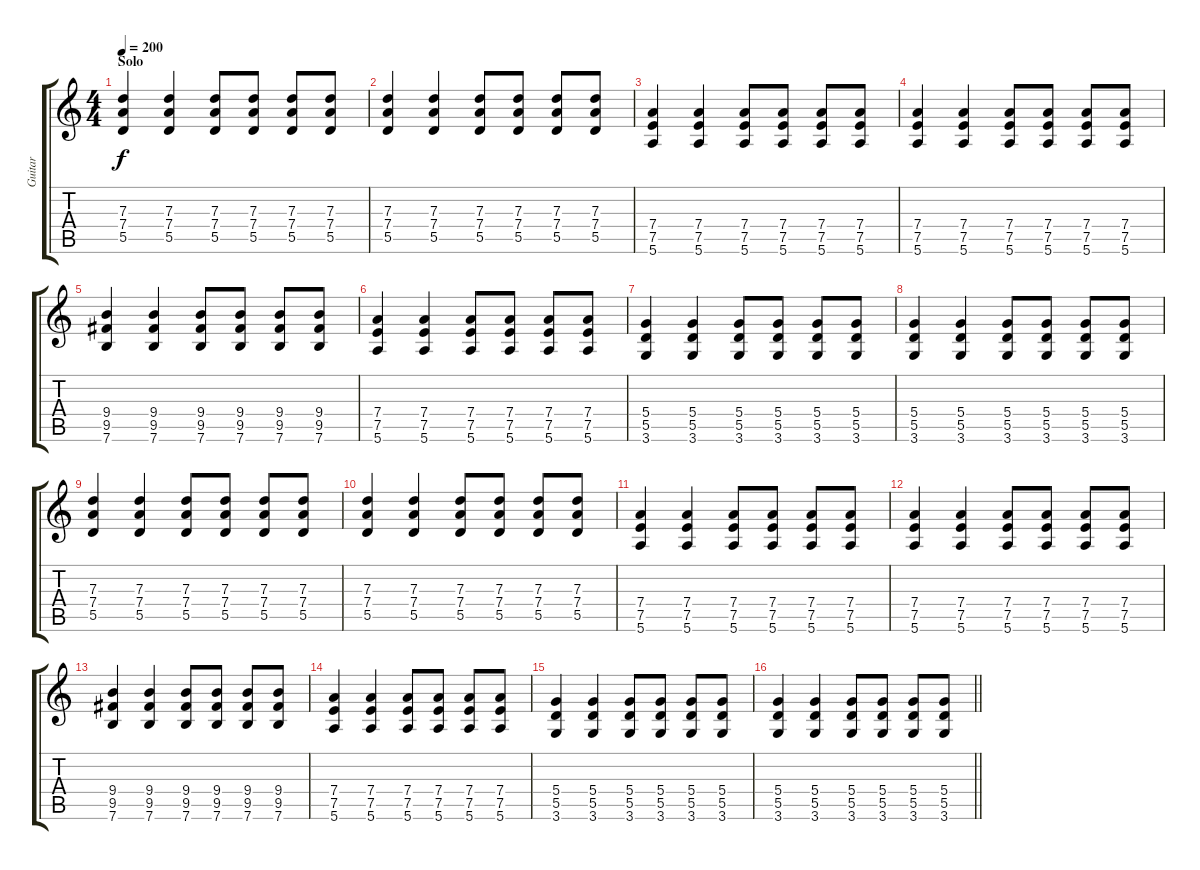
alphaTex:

\track ("Guitar" "Guitar") {instrument distortionguitar}
\staff {score tabs}
\tuning (E4 B3 G3 D3 A2 E2) {hide}
\ts (4 4)
\section ("" "Solo")
\tempo 200
\clef g2
\ks c
(7.3 7.4 5.5).4{dy f} (7.3 7.4 5.5).4 (7.3 7.4 5.5).8 (7.3 7.4 5.5).8 (7.3 7.4 5.5).8 (7.3 7.4 5.5).8 |
(7.3 7.4 5.5).4 (7.3 7.4 5.5).4 (7.3 7.4 5.5).8 (7.3 7.4 5.5).8 (7.3 7.4 5.5).8 (7.3 7.4 5.5).8 |
(7.4 7.5 5.6).4 (7.4 7.5 5.6).4 (7.4 7.5 5.6).8 (7.4 7.5 5.6).8 (7.4 7.5 5.6).8 (7.4 7.5 5.6).8 |
(7.4 7.5 5.6).4 (7.4 7.5 5.6).4 (7.4 7.5 5.6).8 (7.4 7.5 5.6).8 (7.4 7.5 5.6).8 (7.4 7.5 5.6).8 |
(9.4 9.5 7.6).4 (9.4 9.5 7.6).4 (9.4 9.5 7.6).8 (9.4 9.5 7.6).8 (9.4 9.5 7.6).8 (9.4 9.5 7.6).8 |
(7.4 7.5 5.6).4 (7.4 7.5 5.6).4 (7.4 7.5 5.6).8 (7.4 7.5 5.6).8 (7.4 7.5 5.6).8 (7.4 7.5 5.6).8 |
(5.4 5.5 3.6).4 (5.4 5.5 3.6).4 (5.4 5.5 3.6).8 (5.4 5.5 3.6).8 (5.4 5.5 3.6).8 (5.4 5.5 3.6).8 |
(5.4 5.5 3.6).4 (5.4 5.5 3.6).4 (5.4 5.5 3.6).8 (5.4 5.5 3.6).8 (5.4 5.5 3.6).8 (5.4 5.5 3.6).8 |
(7.3 7.4 5.5).4 (7.3 7.4 5.5).4 (7.3 7.4 5.5).8 (7.3 7.4 5.5).8 (7.3 7.4 5.5).8 (7.3 7.4 5.5).8 |
(7.3 7.4 5.5).4 (7.3 7.4 5.5).4 (7.3 7.4 5.5).8 (7.3 7.4 5.5).8 (7.3 7.4 5.5).8 (7.3 7.4 5.5).8 |
(7.4 7.5 5.6).4 (7.4 7.5 5.6).4 (7.4 7.5 5.6).8 (7.4 7.5 5.6).8 (7.4 7.5 5.6).8 (7.4 7.5 5.6).8 |
(7.4 7.5 5.6).4 (7.4 7.5 5.6).4 (7.4 7.5 5.6).8 (7.4 7.5 5.6).8 (7.4 7.5 5.6).8 (7.4 7.5 5.6).8 |
(9.4 9.5 7.6).4 (9.4 9.5 7.6).4 (9.4 9.5 7.6).8 (9.4 9.5 7.6).8 (9.4 9.5 7.6).8 (9.4 9.5 7.6).8 |
(7.4 7.5 5.6).4 (7.4 7.5 5.6).4 (7.4 7.5 5.6).8 (7.4 7.5 5.6).8 (7.4 7.5 5.6).8 (7.4 7.5 5.6).8 |
(5.4 5.5 3.6).4 (5.4 5.5 3.6).4 (5.4 5.5 3.6).8 (5.4 5.5 3.6).8 (5.4 5.5 3.6).8 (5.4 5.5 3.6).8 |
\barLineRight lightlight
(5.4 5.5 3.6).4 (5.4 5.5 3.6).4 (5.4 5.5 3.6).8 (5.4 5.5 3.6).8 (5.4 5.5 3.6).8 (5.4 5.5 3.6).8
